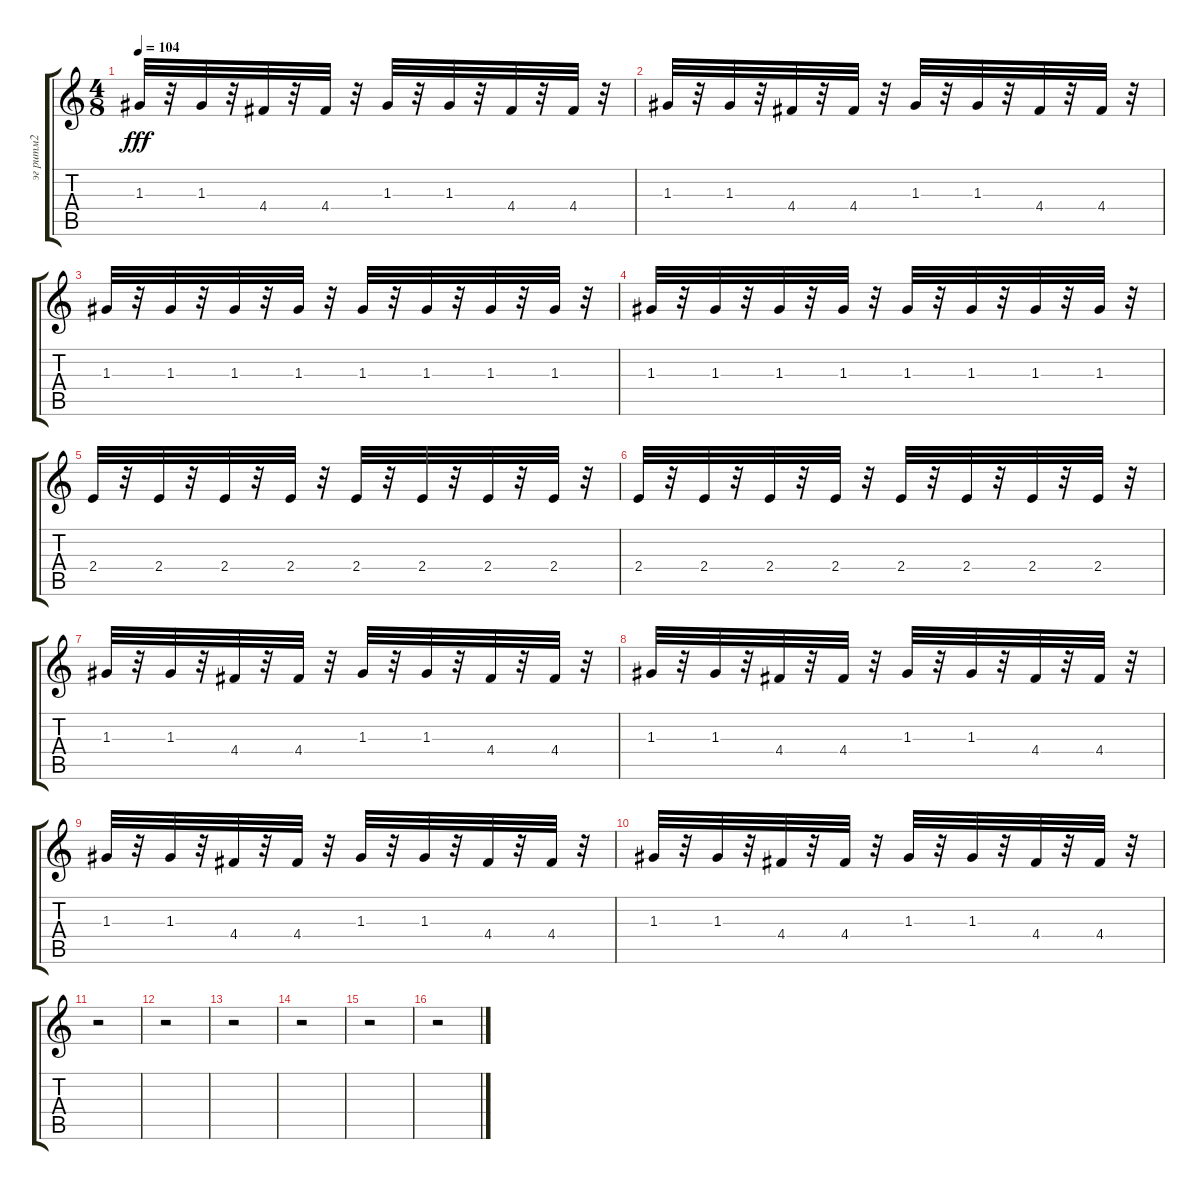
\track ("эг ритм2" "эг ритм2") {instrument distortionguitar}
\staff {score tabs}
\tuning (E4 B3 G3 D3 A2 E2) {hide}
\ts (4 8)
\tempo 104
\clef g2
\ks c
1.3.32{dy fff} r.32 1.3.32 r.32 4.4.32 r.32 4.4.32 r.32 1.3.32 r.32 1.3.32 r.32 4.4.32 r.32 4.4.32 r.32 |
1.3.32 r.32 1.3.32 r.32 4.4.32 r.32 4.4.32 r.32 1.3.32 r.32 1.3.32 r.32 4.4.32 r.32 4.4.32 r.32 |
1.3.32 r.32 1.3.32 r.32 1.3.32 r.32 1.3.32 r.32 1.3.32 r.32 1.3.32 r.32 1.3.32 r.32 1.3.32 r.32 |
1.3.32 r.32 1.3.32 r.32 1.3.32 r.32 1.3.32 r.32 1.3.32 r.32 1.3.32 r.32 1.3.32 r.32 1.3.32 r.32 |
2.4.32 r.32 2.4.32 r.32 2.4.32 r.32 2.4.32 r.32 2.4.32 r.32 2.4.32 r.32 2.4.32 r.32 2.4.32 r.32 |
2.4.32 r.32 2.4.32 r.32 2.4.32 r.32 2.4.32 r.32 2.4.32 r.32 2.4.32 r.32 2.4.32 r.32 2.4.32 r.32 |
1.3.32 r.32 1.3.32 r.32 4.4.32 r.32 4.4.32 r.32 1.3.32 r.32 1.3.32 r.32 4.4.32 r.32 4.4.32 r.32 |
1.3.32 r.32 1.3.32 r.32 4.4.32 r.32 4.4.32 r.32 1.3.32 r.32 1.3.32 r.32 4.4.32 r.32 4.4.32 r.32 |
1.3.32 r.32 1.3.32 r.32 4.4.32 r.32 4.4.32 r.32 1.3.32 r.32 1.3.32 r.32 4.4.32 r.32 4.4.32 r.32 |
1.3.32 r.32 1.3.32 r.32 4.4.32 r.32 4.4.32 r.32 1.3.32 r.32 1.3.32 r.32 4.4.32 r.32 4.4.32 r.32 |
r.2 |
r.2 |
r.2 |
r.2 |
r.2 |
r.2
